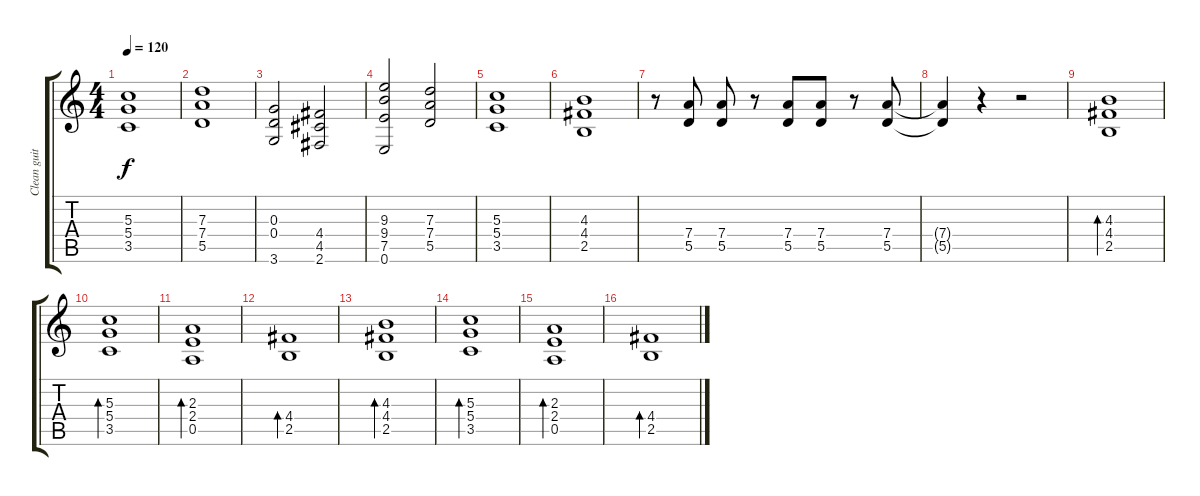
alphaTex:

\track ("Clean guitar" "Clean guit") {instrument electricguitarclean}
\staff {score tabs}
\tuning (E4 B3 G3 D3 A2 E2) {hide}
\ts (4 4)
\tempo 120
\clef g2
\ks c
(5.3 5.4 3.5).1{dy f} |
(7.3 7.4 5.5).1 |
(0.3 0.4 3.6).2 (4.4 4.5 2.6).2 |
(9.3 9.4 7.5 0.6).2 (7.3 7.4 5.5).2 |
(5.3 5.4 3.5).1 |
(4.3 4.4 2.5).1 |
r.8 (7.4 5.5).8 (7.4 5.5).8 r.8 (7.4 5.5).8 (7.4 5.5).8 r.8 (7.4 5.5).8 |
(7.4{t} 5.5{t}).4 r.4 r.2 |
(4.3 4.4 2.5).1{bd 60} |
(5.3 5.4 3.5).1{bd 60} |
(2.3 2.4 0.5).1{bd 60} |
(4.4 2.5).1{bd 60} |
(4.3 4.4 2.5).1{bd 60} |
(5.3 5.4 3.5).1{bd 60} |
(2.3 2.4 0.5).1{bd 60} |
(4.4 2.5).1{bd 60}
